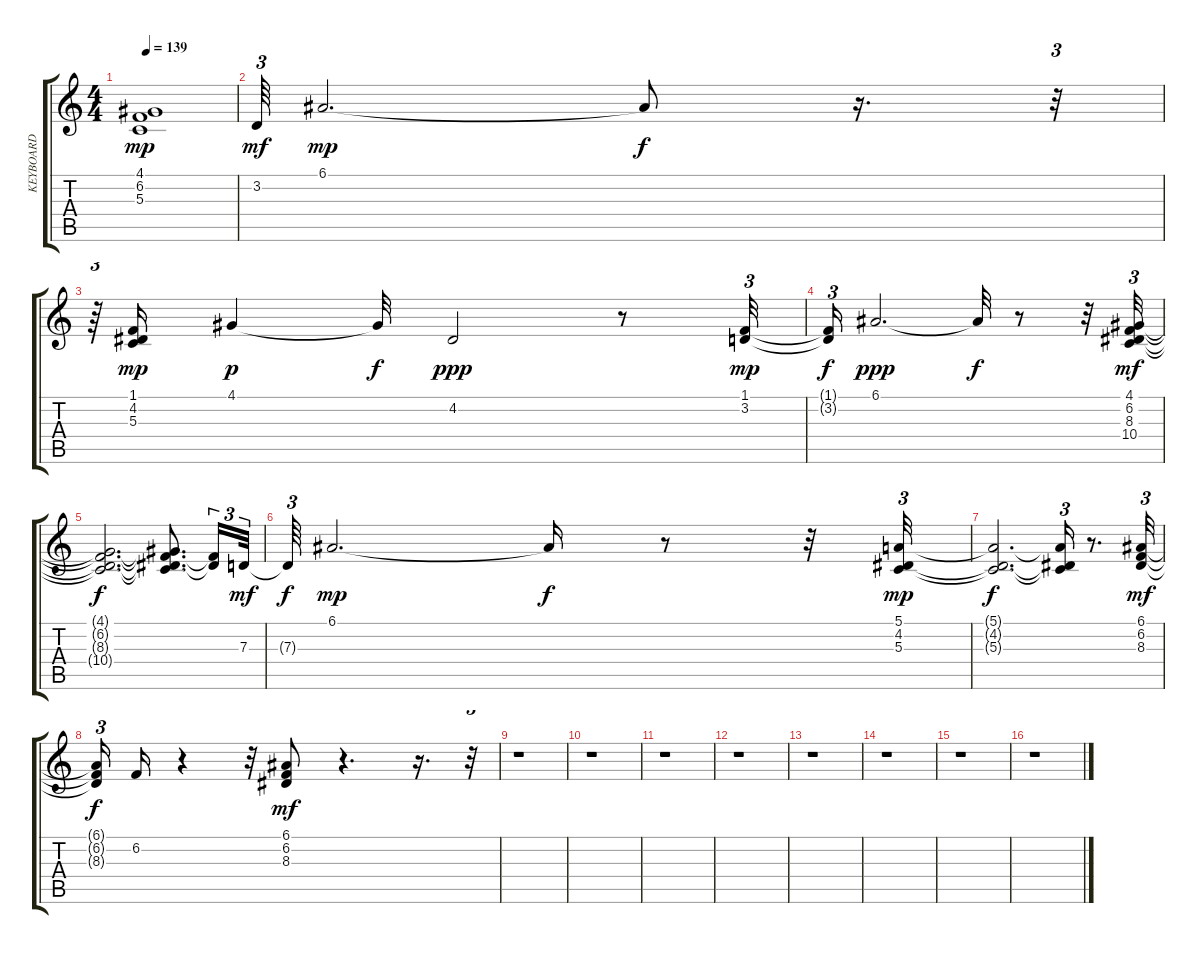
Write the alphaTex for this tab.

\track ("KEYBOARD" "KEYBOARD") {instrument stringensemble1}
\staff {score tabs}
\tuning (E4 B3 G3 D3 A2 E2) {hide}
\ts (4 4)
\tempo 139
\clef g2
\ks c
(4.1 6.2 5.3).1{dy mp} |
3.2.64{tu (3 2) dy mf} 6.1.2{d dy mp} 6.1{t}.8{dy f} r.16{d} r.32{tu (3 2)} |
r.64{tu (3 2)} (1.1 4.2 5.3).16{dy mp} 4.1.4{dy p} 4.1{t}.32{dy f} 4.2.2{dy ppp} r.8 (1.1 3.2).32{tu (3 2) dy mp} |
(1.1{t} 3.2{t}).16{tu (3 2) dy f} 6.1.2{d dy ppp} 6.1{t}.32{dy f} r.8 r.32 (4.1 6.2 8.3 10.4).32{tu (3 2) dy mf} |
(4.1{t} 6.2{t} 8.3{t} 10.4{t}).2{d dy f} (4.1{t} 6.2{t} 8.3{t} 10.4{t}).8{d} (6.2{t} 8.3{t}).16{tu (3 2)} 7.3.32{tu (3 2) dy mf} |
7.3{t}.64{tu (3 2) dy f} 6.1.2{d dy mp} 6.1{t}.16{dy f} r.8 r.32 (5.1 4.2 5.3).32{tu (3 2) dy mp} |
(5.1{t} 4.2{t} 5.3{t}).2{d dy f} (5.1{t} 4.2{t} 5.3{t}).16{tu (3 2)} r.8{d} (6.1 6.2 8.3).32{tu (3 2) dy mf} |
(6.1{t} 6.2{t} 8.3{t}).16{tu (3 2) dy f} 6.2.16 r.4 r.32 (6.1 6.2 8.3).8{dy mf} r.4{d} r.16{d} r.32{tu (3 2)} |
r.1 |
r.1 |
r.1 |
r.1 |
r.1 |
r.1 |
r.1 |
r.1
